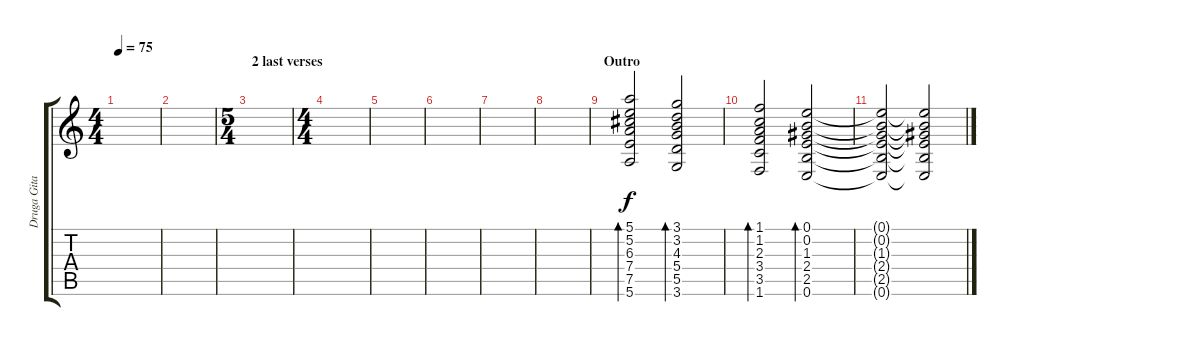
\track ("Druga Gitara" "Druga Gita") {instrument electricguitarclean}
\staff {score tabs}
\tuning (E4 B3 G3 D3 A2 E2) {hide}
\ts (4 4)
\tempo 75
\clef g2
\ks c
|
|
\ts (5 4)
\section ("" "2 last verses")
|
\ts (4 4)
|
|
|
|
|
\section ("" "Outro")
(5.1 5.2 6.3 7.4 7.5 5.6).2{bd 120} (3.1 3.2 4.3 5.4 5.5 3.6).2{bd 120} |
(1.1 1.2 2.3 3.4 3.5 1.6).2{bd 120} (0.1 0.2 1.3 2.4 2.5 0.6).2{bd 480} |
(0.1{t} 0.2{t} 1.3{t} 2.4{t} 2.5{t} 0.6{t}).2 (0.1{t} 0.2{t} 1.3{t} 2.4{t} 2.5{t} 0.6{t}).2
